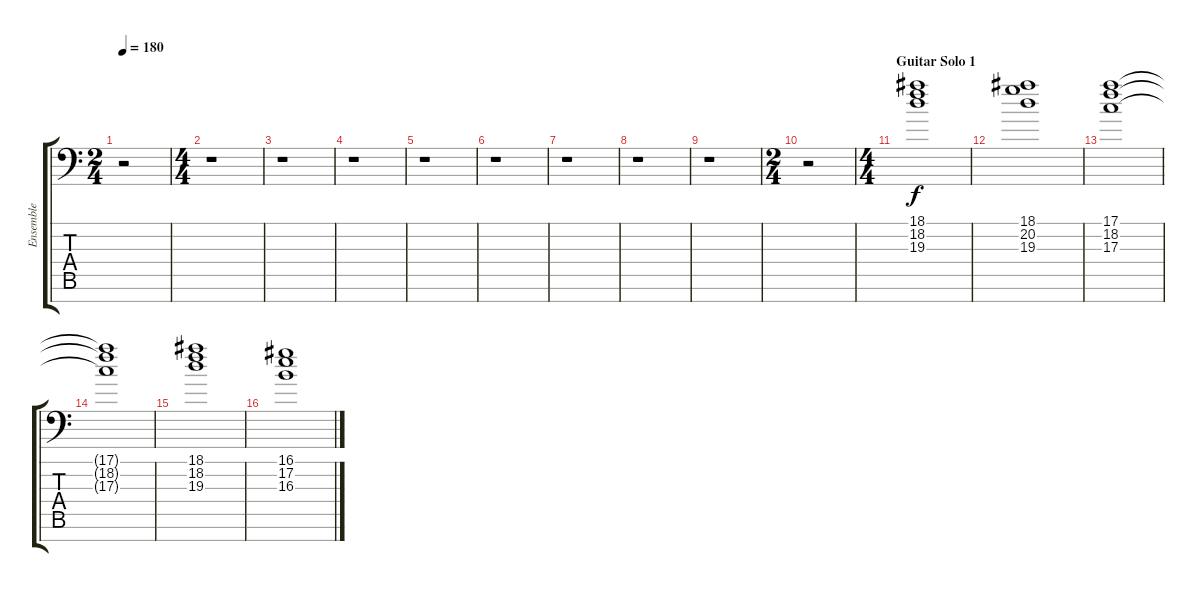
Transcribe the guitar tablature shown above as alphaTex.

\track ("Ensemble" "Ensemble") {instrument stringensemble1}
\staff {score tabs}
\tuning (E4 B3 G3 D3 A2 E2 C-1) {hide}
\ts (2 4)
\tempo 180
\clef f4
\ks c
r.2{dy fff} |
\ts (4 4)
r.1 |
r.1 |
r.1 |
r.1 |
r.1 |
r.1 |
r.1 |
r.1 |
\ts (2 4)
r.2 |
\ts (4 4)
\section ("" "Guitar Solo 1")
(18.1 18.2 19.3).1{dy f} |
(18.1 20.2 19.3).1 |
(17.1 18.2 17.3).1 |
(17.1{t} 18.2{t} 17.3{t}).1 |
(18.1 18.2 19.3).1 |
(16.1 17.2 16.3).1
